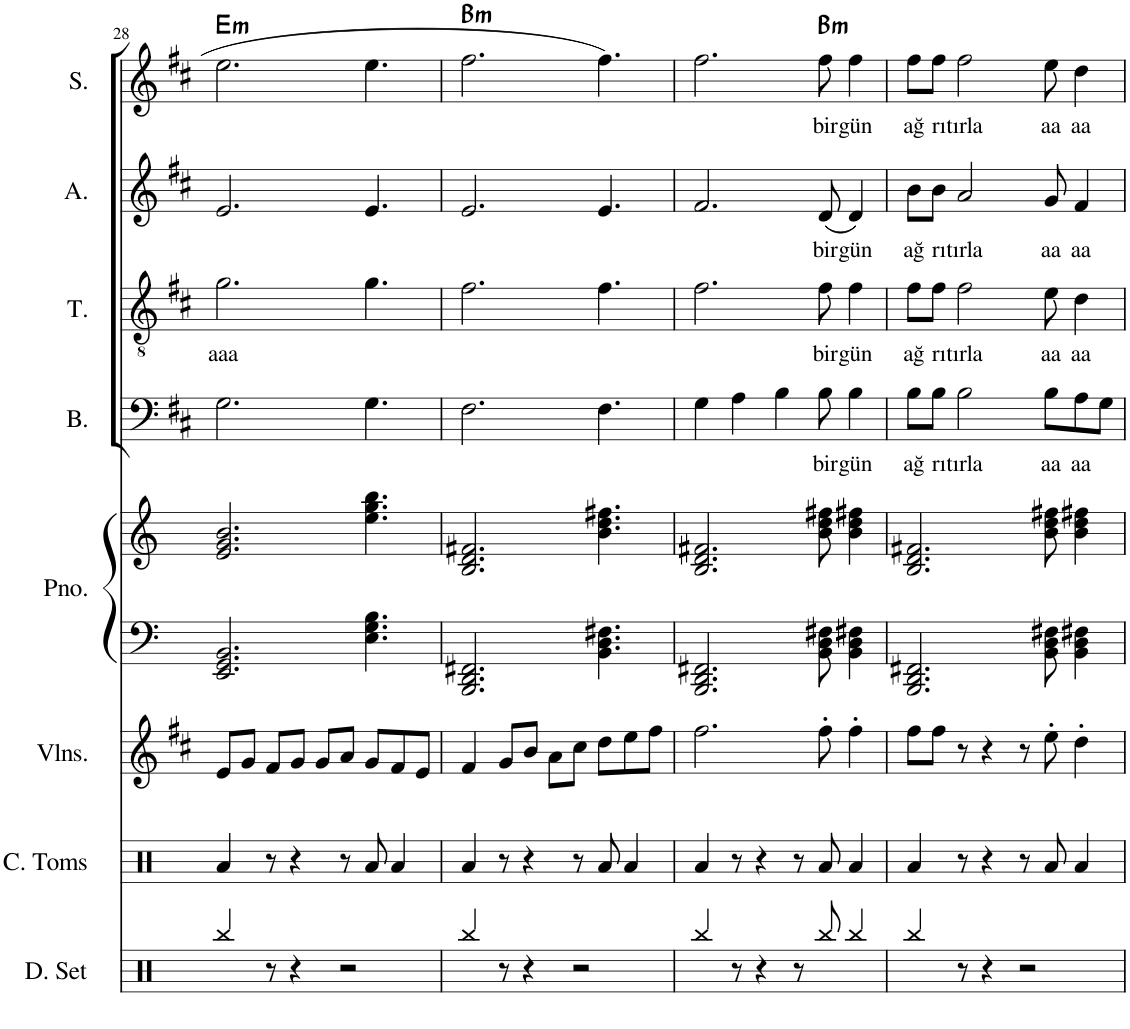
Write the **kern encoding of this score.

**kern	**kern	**kern	**kern	**kern	**kern	**text	**kern	**text	**kern	**text	**kern	**text	**harte
*part8	*part7	*part6	*part5	*part5	*part4	*part4	*part3	*part3	*part2	*part2	*part1	*part1	*part1
*staff9	*staff8	*staff7	*staff6	*staff5	*staff4	*staff4	*staff3	*staff3	*staff2	*staff2	*staff1	*staff1	*
*I"Drumset	*I"Concert Toms	*I"Kemanlar	*I"Piyano	*	*I"Bass	*	*I"Tenor	*	*I"Alto	*	*I"Soprano	*	*
*I'D. Set	*I'C. Toms	*	*I'Pno.	*	*I'B.	*	*I'T.	*	*I'A.	*	*I'S.	*	*
!!LO:PB:g=z
*clefX	*clefX	*clefG2	*clefF4	*clefG2	*clefF4	*	*clefGv2	*	*clefG2	*	*clefG2	*	*
*k[]	*k[]	*k[f#c#]	*k[]	*k[]	*k[f#c#]	*	*k[f#c#]	*	*k[f#c#]	*	*k[f#c#]	*	*
*M9/8	*M9/8	*M9/8	*M9/8	*M9/8	*M9/8	*	*M9/8	*	*M9/8	*	*M9/8	*	*
=28	=28	=28	=28	=28	=28	=28	=28	=28	=28	=28	=28	=28	=28
!	!	!	!	!	!	!	!	!LO:LY:b	!	!	!	!	!LO:H:kt=m
4Rbb/	4Ra/	8e/L	2.EE/ 2.GG/ 2.BB/	2.e/ 2.g/ 2.b/	2.G\	.	2.g\	aaa	2.e/	.	2.ee\	.	E:min
.	.	8g/J	.	.	.	.	.	.	.	.	.	.	.
8r	8r	8f#/L	.	.	.	.	.	.	.	.	.	.	.
4r	4r	8g/J	.	.	.	.	.	.	.	.	.	.	.
.	.	8g/L	.	.	.	.	.	.	.	.	.	.	.
2r	8r	8a/J	.	.	.	.	.	.	.	.	.	.	.
.	8Ra/	8g/L	4.E\ 4.G\ 4.B\	4.ee\ 4.gg\ 4.bb\	4.G\	.	4.g\	.	4.e/	.	4.ee\	.	.
.	4Ra/	8f#/	.	.	.	.	.	.	.	.	.	.	.
.	.	8e/J	.	.	.	.	.	.	.	.	.	.	.
=29	=29	=29	=29	=29	=29	=29	=29	=29	=29	=29	=29	=29	=29
!	!	!	!	!	!	!	!	!	!	!	!	!	!LO:H:kt=m
4Rbb/	4Ra/	4f#/	2.BBB/ 2.DD/ 2.FF#X/	2.B/ 2.d/ 2.f#X/	2.F#\	.	2.f#\	.	2.e/	.	2.ff#\	.	B:min
8r	8r	8g/L	.	.	.	.	.	.	.	.	.	.	.
4r	4r	8b/J	.	.	.	.	.	.	.	.	.	.	.
.	.	8a\L	.	.	.	.	.	.	.	.	.	.	.
2r	8r	8cc#\J	.	.	.	.	.	.	.	.	.	.	.
.	8Ra/	8dd\L	4.BB\ 4.D\ 4.F#X\	4.b\ 4.dd\ 4.ff#X\	4.F#\	.	4.f#\	.	4.e/	.	4.ff#\	.	.
.	4Ra/	8ee\	.	.	.	.	.	.	.	.	.	.	.
.	.	8ff#\J	.	.	.	.	.	.	.	.	.	.	.
=30	=30	=30	=30	=30	=30	=30	=30	=30	=30	=30	=30	=30	=30
4Rbb/	4Ra/	2.ff#\	2.BBB/ 2.DD/ 2.FF#X/	2.B/ 2.d/ 2.f#X/	4G\	.	2.f#\	.	2.f#/	.	2.ff#\	.	.
8r	8r	.	.	.	4A\	.	.	.	.	.	.	.	.
4r	4r	.	.	.	.	.	.	.	.	.	.	.	.
.	.	.	.	.	4B\	.	.	.	.	.	.	.	.
8r	8r	.	.	.	.	.	.	.	.	.	.	.	.
!	!	!	!	!	!	!LO:LY:b	!	!LO:LY:b	!	!LO:LY:b	!	!LO:LY:b	!LO:H:kt=m
8Rbb/	8Ra/	8ff#'\	8BB\ 8D\ 8F#X\	8b\ 8dd\ 8ff#X\	8B\	bir	8f#\	bir	(8d/	bir	8ff#\	bir	B:min
!	!	!	!	!	!	!LO:LY:b	!	!LO:LY:b	!	!LO:LY:b	!	!LO:LY:b	!
4Rbb/	4Ra/	4ff#'\	4BB\ 4D\ 4F#X\	4b\ 4dd\ 4ff#X\	4B\	gün	4f#\	gün	4d/)	gün	4ff#\	gün	.
=31	=31	=31	=31	=31	=31	=31	=31	=31	=31	=31	=31	=31	=31
!	!	!	!	!	!	!LO:LY:b	!	!LO:LY:b	!	!LO:LY:b	!	!LO:LY:b	!
4Rbb/	4Ra/	8ff#\L	2.BBB/ 2.DD/ 2.FF#X/	2.B/ 2.d/ 2.f#X/	8B\L	ağ	8f#\L	ağ	8b\L	ağ	8ff#\L	ağ	.
!	!	!	!	!	!	!LO:LY:b	!	!LO:LY:b	!	!LO:LY:b	!	!LO:LY:b	!
.	.	8ff#\J	.	.	8B\J	rı	8f#\J	rı	8b\J	rı	8ff#\J	rı	.
!	!	!	!	!	!	!LO:LY:b	!	!LO:LY:b	!	!LO:LY:b	!	!LO:LY:b	!
8r	8r	8r	.	.	2B\	tırla	2f#\	tırla	2a/	tırla	2ff#\	tırla	.
4r	4r	4r	.	.	.	.	.	.	.	.	.	.	.
2r	8r	8r	.	.	.	.	.	.	.	.	.	.	.
!	!	!	!	!	!	!LO:LY:b	!	!LO:LY:b	!	!LO:LY:b	!	!LO:LY:b	!
.	8Ra/	8ee'\	8BB\ 8D\ 8F#X\	8b\ 8dd\ 8ff#X\	8B\L	aa	8e\	aa	8g/	aa	8ee\	aa	.
!	!	!	!	!	!	!LO:LY:b	!	!LO:LY:b	!	!LO:LY:b	!	!LO:LY:b	!
.	4Ra/	4dd'\	4BB\ 4D\ 4F#X\	4b\ 4dd\ 4ff#X\	8A\	aa	4d\	aa	4f#/	aa	4dd\	aa	.
.	.	.	.	.	8G\J	.	.	.	.	.	.	.	.
=	=	=	=	=	=	=	=	=	=	=	=	=	=
*-	*-	*-	*-	*-	*-	*-	*-	*-	*-	*-	*-	*-	*-
